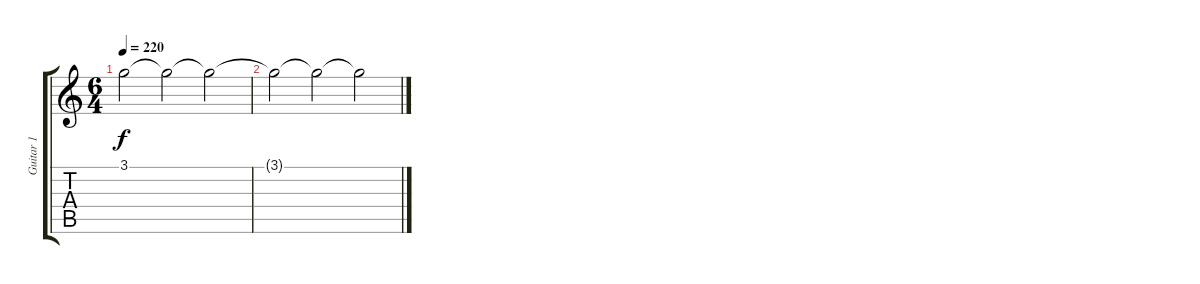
\track ("Guitar 1" "Guitar 1") {instrument distortionguitar}
\staff {score tabs}
\tuning (E4 B3 G3 D3 A2 E2) {hide}
\ts (6 4)
\tempo 220
\clef g2
\ks c
3.1.2{dy f volume 0} 3.1{t}.2 3.1{t}.2 |
3.1{t}.2 3.1{t}.2 3.1{t}.2
